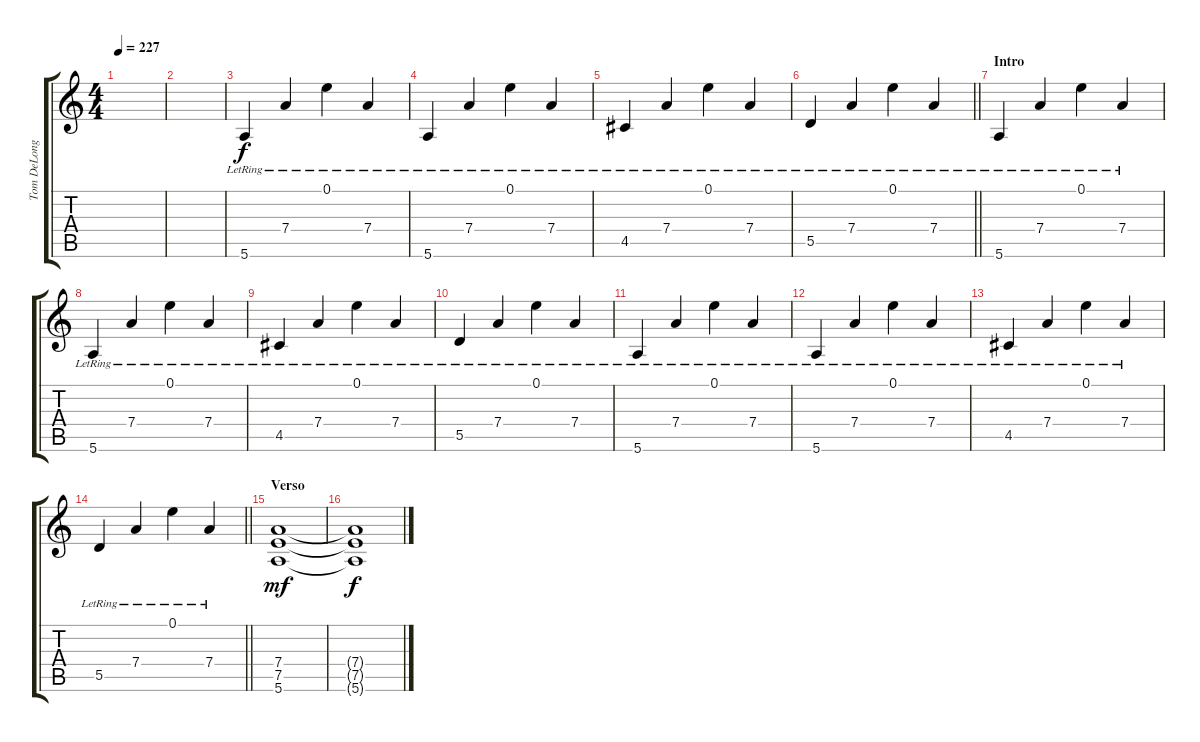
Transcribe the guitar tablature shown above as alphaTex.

\track ("Tom DeLonge - Lead Guitar" "Tom DeLong") {instrument overdrivenguitar}
\staff {score tabs}
\tuning (E4 B3 G3 D3 A2 E2) {hide}
\ts (4 4)
\tempo 227
\clef g2
\ks c
|
|
5.6{lr}.4{volume 13 instrument electricguitarjazz} 7.4{lr}.4 0.1{lr}.4 7.4{lr}.4 |
5.6{lr}.4 7.4{lr}.4 0.1{lr}.4 7.4{lr}.4 |
4.5{lr}.4 7.4{lr}.4 0.1{lr}.4 7.4{lr}.4 |
\barLineRight lightlight
5.5{lr}.4 7.4{lr}.4 0.1{lr}.4 7.4{lr}.4 |
\section ("" "Intro")
5.6{lr}.4{volume 13 instrument distortionguitar} 7.4{lr}.4 0.1{lr}.4 7.4{lr}.4 |
5.6{lr}.4 7.4{lr}.4 0.1{lr}.4 7.4{lr}.4 |
4.5{lr}.4 7.4{lr}.4 0.1{lr}.4 7.4{lr}.4 |
5.5{lr}.4 7.4{lr}.4 0.1{lr}.4 7.4{lr}.4 |
5.6{lr}.4 7.4{lr}.4 0.1{lr}.4 7.4{lr}.4 |
5.6{lr}.4 7.4{lr}.4 0.1{lr}.4 7.4{lr}.4 |
4.5{lr}.4 7.4{lr}.4 0.1{lr}.4 7.4{lr}.4 |
\barLineRight lightlight
5.5{lr}.4 7.4{lr}.4 0.1{lr}.4 7.4{lr}.4 |
\section ("" "Verso")
(7.4 7.5 5.6).1{dy mf} |
(7.4{t} 7.5{t} 5.6{t}).1{dy f volume 8}
